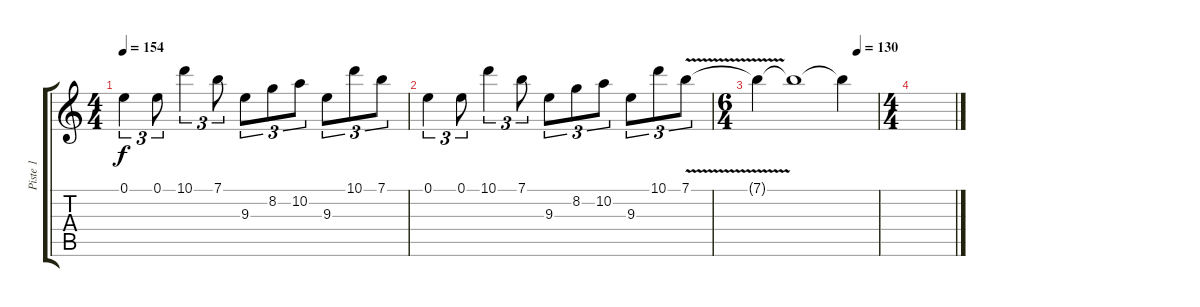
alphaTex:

\track ("Piste 1" "Piste 1") {instrument distortionguitar}
\staff {score tabs}
\tuning (E4 B3 G3 D3 A2 E2) {hide}
\ts (4 4)
\tempo 154
\clef g2
\ks c
0.1.4{tu (3 2) dy f} 0.1.8{tu (3 2)} 10.1.4{tu (3 2)} 7.1.8{tu (3 2)} 9.3.8{tu (3 2)} 8.2.8{tu (3 2)} 10.2.8{tu (3 2)} 9.3.8{tu (3 2)} 10.1.8{tu (3 2)} 7.1.8{tu (3 2)} |
0.1.4{tu (3 2)} 0.1.8{tu (3 2)} 10.1.4{tu (3 2)} 7.1.8{tu (3 2)} 9.3.8{tu (3 2)} 8.2.8{tu (3 2)} 10.2.8{tu (3 2)} 9.3.8{tu (3 2)} 10.1.8{tu (3 2)} 7.1{v}.8{tu (3 2) volume 4} |
\ts (6 4)
\tempo (130 0.8333333333333334)
7.1{t}.4 7.1{t}.1 7.1{t}.4 |
\ts (4 4)
